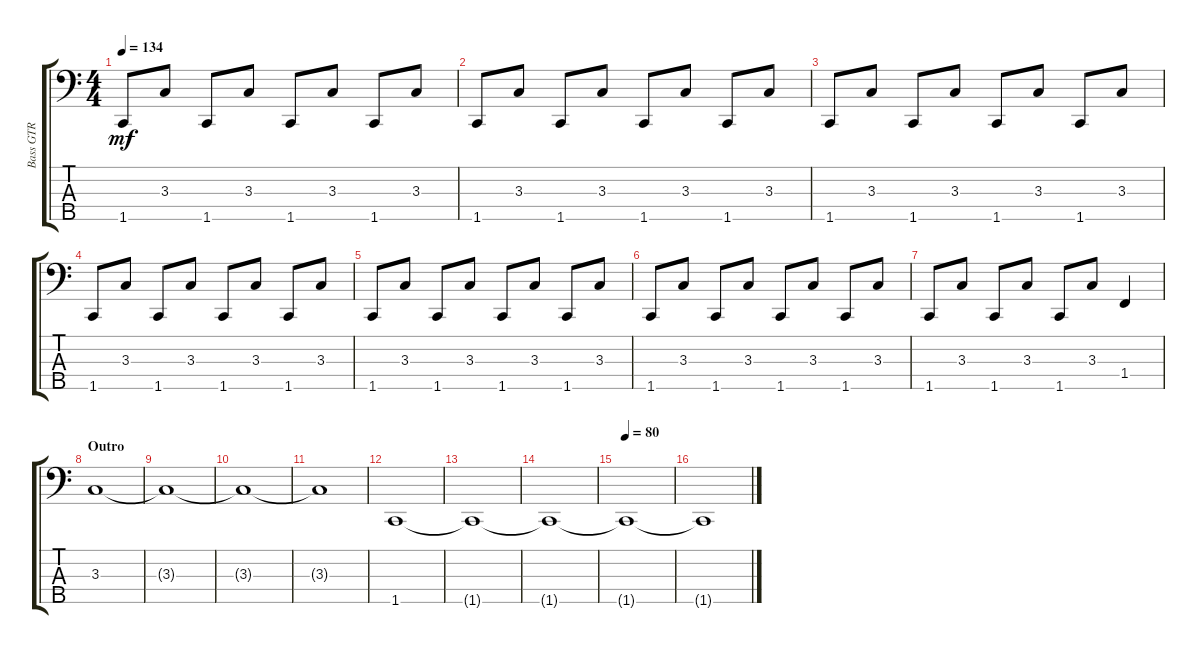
\track ("Bass GTR" "Bass GTR") {instrument electricbassfinger}
\staff {score tabs}
\tuning (G2 D2 A1 E1 B0) {hide}
\ts (4 4)
\tempo 134
\clef f4
\ks aminor
1.5.8{dy mf} 3.3.8 1.5.8 3.3.8 1.5.8 3.3.8 1.5.8 3.3.8 |
1.5.8 3.3.8 1.5.8 3.3.8 1.5.8 3.3.8 1.5.8 3.3.8 |
1.5.8 3.3.8 1.5.8 3.3.8 1.5.8 3.3.8 1.5.8 3.3.8 |
1.5.8 3.3.8 1.5.8 3.3.8 1.5.8 3.3.8 1.5.8 3.3.8 |
1.5.8 3.3.8 1.5.8 3.3.8 1.5.8 3.3.8 1.5.8 3.3.8 |
1.5.8 3.3.8 1.5.8 3.3.8 1.5.8 3.3.8 1.5.8 3.3.8 |
1.5.8 3.3.8 1.5.8 3.3.8 1.5.8 3.3.8 1.4.4 |
\section ("" "Outro")
3.3.1 |
3.3{t}.1 |
3.3{t}.1 |
3.3{t}.1 |
1.5.1 |
1.5{t}.1 |
1.5{t}.1 |
\tempo 80
1.5{t}.1 |
1.5{t}.1
